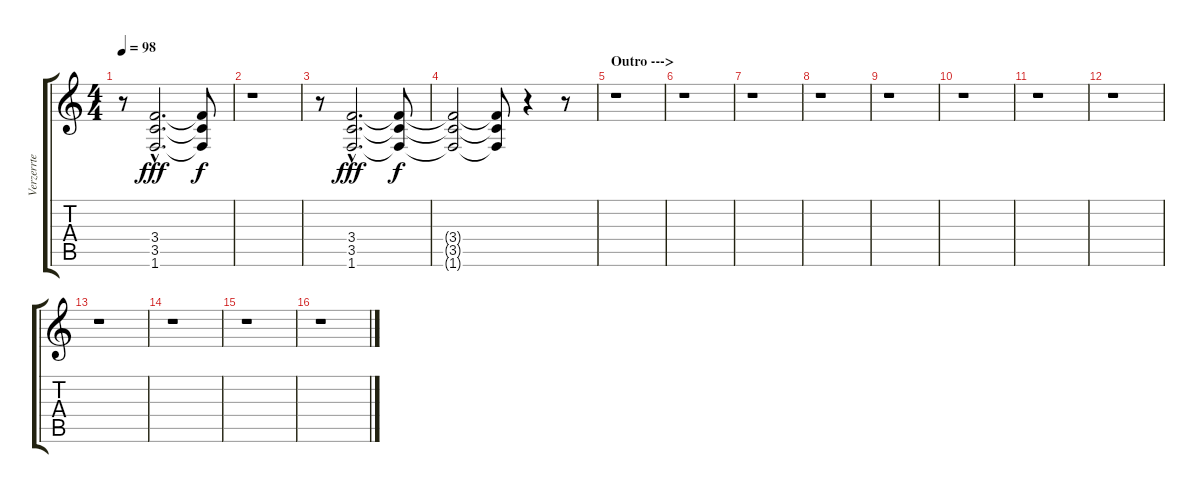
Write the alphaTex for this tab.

\track ("Verzerrte Gitarre" "Verzerrte ") {instrument distortionguitar}
\staff {score tabs}
\tuning (E4 B3 G3 D3 A2 E2) {hide}
\ts (4 4)
\tempo 98
\clef g2
\ks c
r.8{dy f} (3.4{hac} 3.5{hac} 1.6{hac}).2{d dy fff} (3.4{t} 3.5{t} 1.6{t}).8{dy f} |
r.1 |
r.8 (3.4{hac} 3.5{hac} 1.6{hac}).2{d dy fff} (3.4{t} 3.5{t} 1.6{t}).8{dy f} |
(3.4{t} 3.5{t} 1.6{t}).2 (3.4{t} 3.5{t} 1.6{t}).8 r.4 r.8 |
\section ("" "Outro ---> ")
r.1 |
r.1 |
r.1 |
r.1 |
r.1 |
r.1 |
r.1 |
r.1 |
r.1 |
r.1 |
r.1 |
r.1
